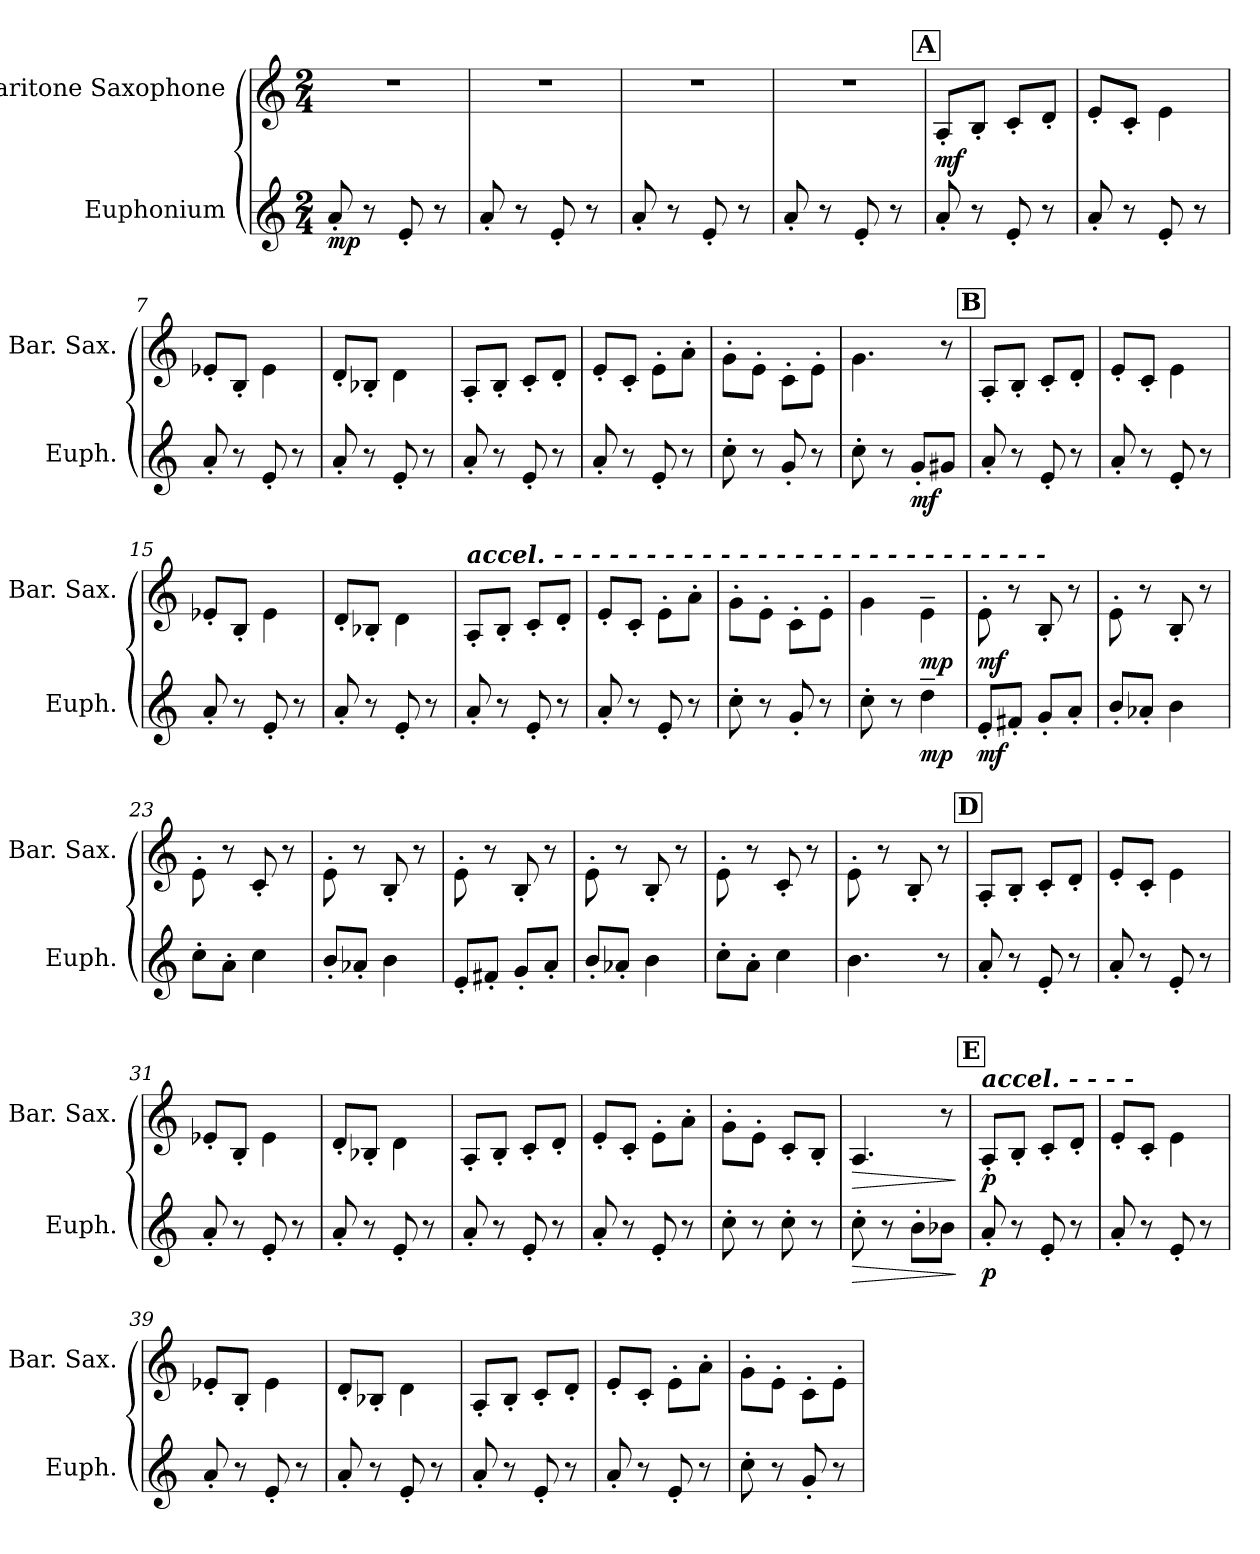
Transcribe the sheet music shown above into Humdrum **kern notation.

**kern	**dynam	**kern	**dynam
*part2	*part2	*part1	*part1
*staff2	*staff2	*staff1	*staff1
*I"Euphonium	*	*I"Baritone Saxophone	*
*I'Euph.	*	*I'Bar. Sax.	*
*clefG2	*	*clefG2	*
*	*	*ITrd12c21	*
*k[]	*	*k[]	*
*M2/4	*	*M2/4	*
*MM81	*	*MM81	*
=1	=1	=1	=1
!	!LO:DY:b	!	!
8a'/	mp	2r	.
8r	.	.	.
8e'/	.	.	.
8r	.	.	.
=2	=2	=2	=2
8a'/	.	2r	.
8r	.	.	.
8e'/	.	.	.
8r	.	.	.
=3	=3	=3	=3
8a'/	.	2r	.
8r	.	.	.
8e'/	.	.	.
8r	.	.	.
=4	=4	=4	=4
8a'/	.	2r	.
8r	.	.	.
8e'/	.	.	.
8r	.	.	.
!!LO:REH:place=s1:a:B:fs=14:t=A
=5	=5	=5	=5
!	!	!	!LO:DY:b
8a'/	.	8AA'/L	mf
8r	.	8BB'/J	.
8e'/	.	8C'/L	.
8r	.	8D'/J	.
=6	=6	=6	=6
8a'/	.	8E'/L	.
8r	.	8C'/J	.
8e'/	.	4E\	.
8r	.	.	.
!!LO:LB:g=z
=7	=7	=7	=7
8a'/	.	8E-X'/L	.
8r	.	8BB'/J	.
8e'/	.	4E-\	.
8r	.	.	.
=8	=8	=8	=8
8a'/	.	8D'/L	.
8r	.	8BB-X'/J	.
8e'/	.	4D\	.
8r	.	.	.
=9	=9	=9	=9
8a'/	.	8AA'/L	.
8r	.	8BB'/J	.
8e'/	.	8C'/L	.
8r	.	8D'/J	.
=10	=10	=10	=10
8a'/	.	8E'/L	.
8r	.	8C'/J	.
8e'/	.	8E'\L	.
8r	.	8A'\J	.
=11	=11	=11	=11
8cc'\	.	8G'\L	.
8r	.	8E'\J	.
8g'/	.	8C'\L	.
8r	.	8E'\J	.
=12	=12	=12	=12
8cc'\	.	4.G\	.
8r	.	.	.
!	!LO:DY:b	!	!
8g'/L	mf	.	.
8g#X/J	.	8r	.
!!LO:REH:place=s1:a:B:fs=14:t=B
=13	=13	=13	=13
8a'/	.	8AA'/L	.
8r	.	8BB'/J	.
8e'/	.	8C'/L	.
8r	.	8D'/J	.
!!LO:LB:g=z
=14	=14	=14	=14
8a'/	.	8E'/L	.
8r	.	8C'/J	.
8e'/	.	4E\	.
8r	.	.	.
=15	=15	=15	=15
8a'/	.	8E-X'/L	.
8r	.	8BB'/J	.
8e'/	.	4E-\	.
8r	.	.	.
=16	=16	=16	=16
8a'/	.	8D'/L	.
8r	.	8BB-X'/J	.
8e'/	.	4D\	.
8r	.	.	.
=17	=17	=17	=17
*	*	*MM84	*
!	!	!LO:TX:a:Bi:t=accel. -  -  -  -  -  -  -  -  -  -  -  -  -  -  -  -  -  -  -  -  -  -  -  -  -  -  -	!
8a'/	.	8AA'/L	.
8r	.	8BB'/J	.
8e'/	.	8C'/L	.
8r	.	8D'/J	.
=18	=18	=18	=18
*	*	*MM88	*
8a'/	.	8E'/L	.
8r	.	8C'/J	.
8e'/	.	8E'\L	.
8r	.	8A'\J	.
=19	=19	=19	=19
*	*	*MM92	*
8cc'\	.	8G'\L	.
8r	.	8E'\J	.
8g'/	.	8C'\L	.
8r	.	8E'\J	.
=20	=20	=20	=20
*	*	*MM96	*
8cc'\	.	4G\	.
8r	.	.	.
!	!LO:DY:b	!	!LO:DY:b
4dd~\	mp	4E~\	mp
!!LO:LB:g=z
=21	=21	=21	=21
!!LO:REH:place=s1:a:B:fs=14:t=C
*	*	*MM100	*
!	!LO:DY:b	!	!LO:DY:b
8e'/L	mf	8E'\	mf
8f#X'/J	.	8r	.
8g'/L	.	8BB'/	.
8a'/J	.	8r	.
=22	=22	=22	=22
8b'/L	.	8E'\	.
8a-X'/J	.	8r	.
4b\	.	8BB'/	.
.	.	8r	.
=23	=23	=23	=23
8cc'\L	.	8E'\	.
8a'\J	.	8r	.
4cc\	.	8C'/	.
.	.	8r	.
=24	=24	=24	=24
8b'/L	.	8E'\	.
8a-X'/J	.	8r	.
4b\	.	8BB'/	.
.	.	8r	.
=25	=25	=25	=25
8e'/L	.	8E'\	.
8f#X'/J	.	8r	.
8g'/L	.	8BB'/	.
8a'/J	.	8r	.
=26	=26	=26	=26
8b'/L	.	8E'\	.
8a-X'/J	.	8r	.
4b\	.	8BB'/	.
.	.	8r	.
=27	=27	=27	=27
8cc'\L	.	8E'\	.
8a'\J	.	8r	.
4cc\	.	8C'/	.
.	.	8r	.
!!LO:LB:g=z
=28	=28	=28	=28
4.b\	.	8E'\	.
.	.	8r	.
.	.	8BB'/	.
8r	.	8r	.
!!LO:REH:place=s1:a:B:fs=14:t=D
=29	=29	=29	=29
8a'/	.	8AA'/L	.
8r	.	8BB'/J	.
8e'/	.	8C'/L	.
8r	.	8D'/J	.
=30	=30	=30	=30
8a'/	.	8E'/L	.
8r	.	8C'/J	.
8e'/	.	4E\	.
8r	.	.	.
=31	=31	=31	=31
8a'/	.	8E-X'/L	.
8r	.	8BB'/J	.
8e'/	.	4E-\	.
8r	.	.	.
=32	=32	=32	=32
8a'/	.	8D'/L	.
8r	.	8BB-X'/J	.
8e'/	.	4D\	.
8r	.	.	.
=33	=33	=33	=33
8a'/	.	8AA'/L	.
8r	.	8BB'/J	.
8e'/	.	8C'/L	.
8r	.	8D'/J	.
=34	=34	=34	=34
8a'/	.	8E'/L	.
8r	.	8C'/J	.
8e'/	.	8E'\L	.
8r	.	8A'\J	.
!!LO:PB:g=z
=35	=35	=35	=35
8cc'\	.	8G'\L	.
8r	.	8E'\J	.
8cc'\	.	8C'/L	.
8r	.	8BB'/J	.
=36	=36	=36	=36
!	!LO:HP:b	!	!LO:HP:b
8cc'\	>	4.AA/	>
8r	.	.	.
8b'\L	.	.	.
8b-X\J	.	8r	.
.	]	.	]
!!LO:REH:place=s1:a:B:fs=14:t=E
=37	=37	=37	=37
!	!	!LO:TX:a:Bi:t=accel.  -  -  -  -	!
!	!LO:DY:b	!	!LO:DY:b
8a'/	p	8AA'/L	p
8r	.	8BB'/J	.
8e'/	.	8C'/L	.
8r	.	8D'/J	.
=38	=38	=38	=38
*	*	*MM105	*
8a'/	.	8E'/L	.
8r	.	8C'/J	.
8e'/	.	4E\	.
8r	.	.	.
=39	=39	=39	=39
*	*	*MM109	*
8a'/	.	8E-X'/L	.
8r	.	8BB'/J	.
8e'/	.	4E-\	.
8r	.	.	.
=40	=40	=40	=40
8a'/	.	8D'/L	.
8r	.	8BB-X'/J	.
8e'/	.	4D\	.
8r	.	.	.
=41	=41	=41	=41
*	*	*MM113	*
8a'/	.	8AA'/L	.
8r	.	8BB'/J	.
8e'/	.	8C'/L	.
8r	.	8D'/J	.
!!LO:LB:g=z
=42	=42	=42	=42
8a'/	.	8E'/L	.
8r	.	8C'/J	.
8e'/	.	8E'\L	.
8r	.	8A'\J	.
=43	=43	=43	=43
*	*	*MM117	*
8cc'\	.	8G'\L	.
8r	.	8E'\J	.
8g'/	.	8C'\L	.
8r	.	8E'\J	.
=	=	=	=
*-	*-	*-	*-
